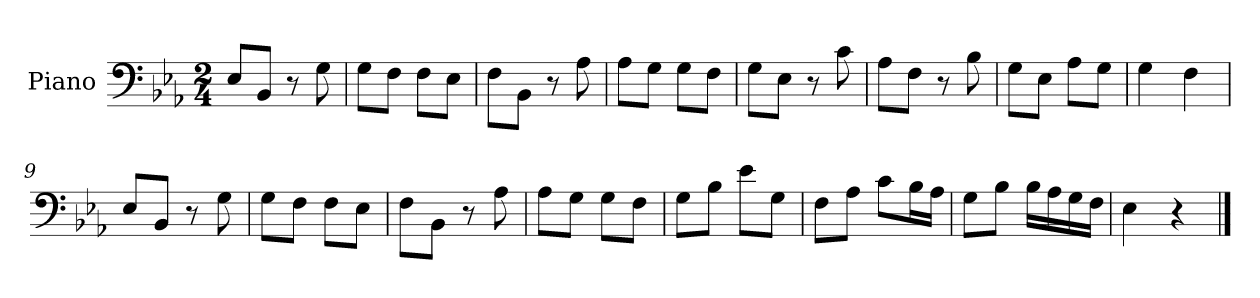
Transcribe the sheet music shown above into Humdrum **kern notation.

**kern
*part1
*staff1
*I"Piano
*I'Pno
*clefF4
*k[b-e-a-]
*M2/4
=1
8E-/L
8BB-/J
8r
8G\
=2
8G\L
8F\J
8F\L
8E-\J
=3
8F\L
8BB-\J
8r
8A-\
=4
8A-\L
8G\J
8G\L
8F\J
=5
8G\L
8E-\J
8r
8c\
=6
8A-\L
8F\J
8r
8B-\
=7
8G\L
8E-\J
8A-\L
8G\J
=8
4G\
4F\
=9
8E-/L
8BB-/J
8r
8G\
=10
8G\L
8F\J
8F\L
8E-\J
=11
8F\L
8BB-\J
8r
8A-\
=12
8A-\L
8G\J
8G\L
8F\J
=13
8G\L
8B-\J
8e-\L
8G\J
=14
8F\L
8A-\J
8c\L
16B-\L
16A-\JJ
=15
8G\L
8B-\J
16B-\LL
16A-\
16G\
16F\JJ
=16
4E-\
4r
==
*-
